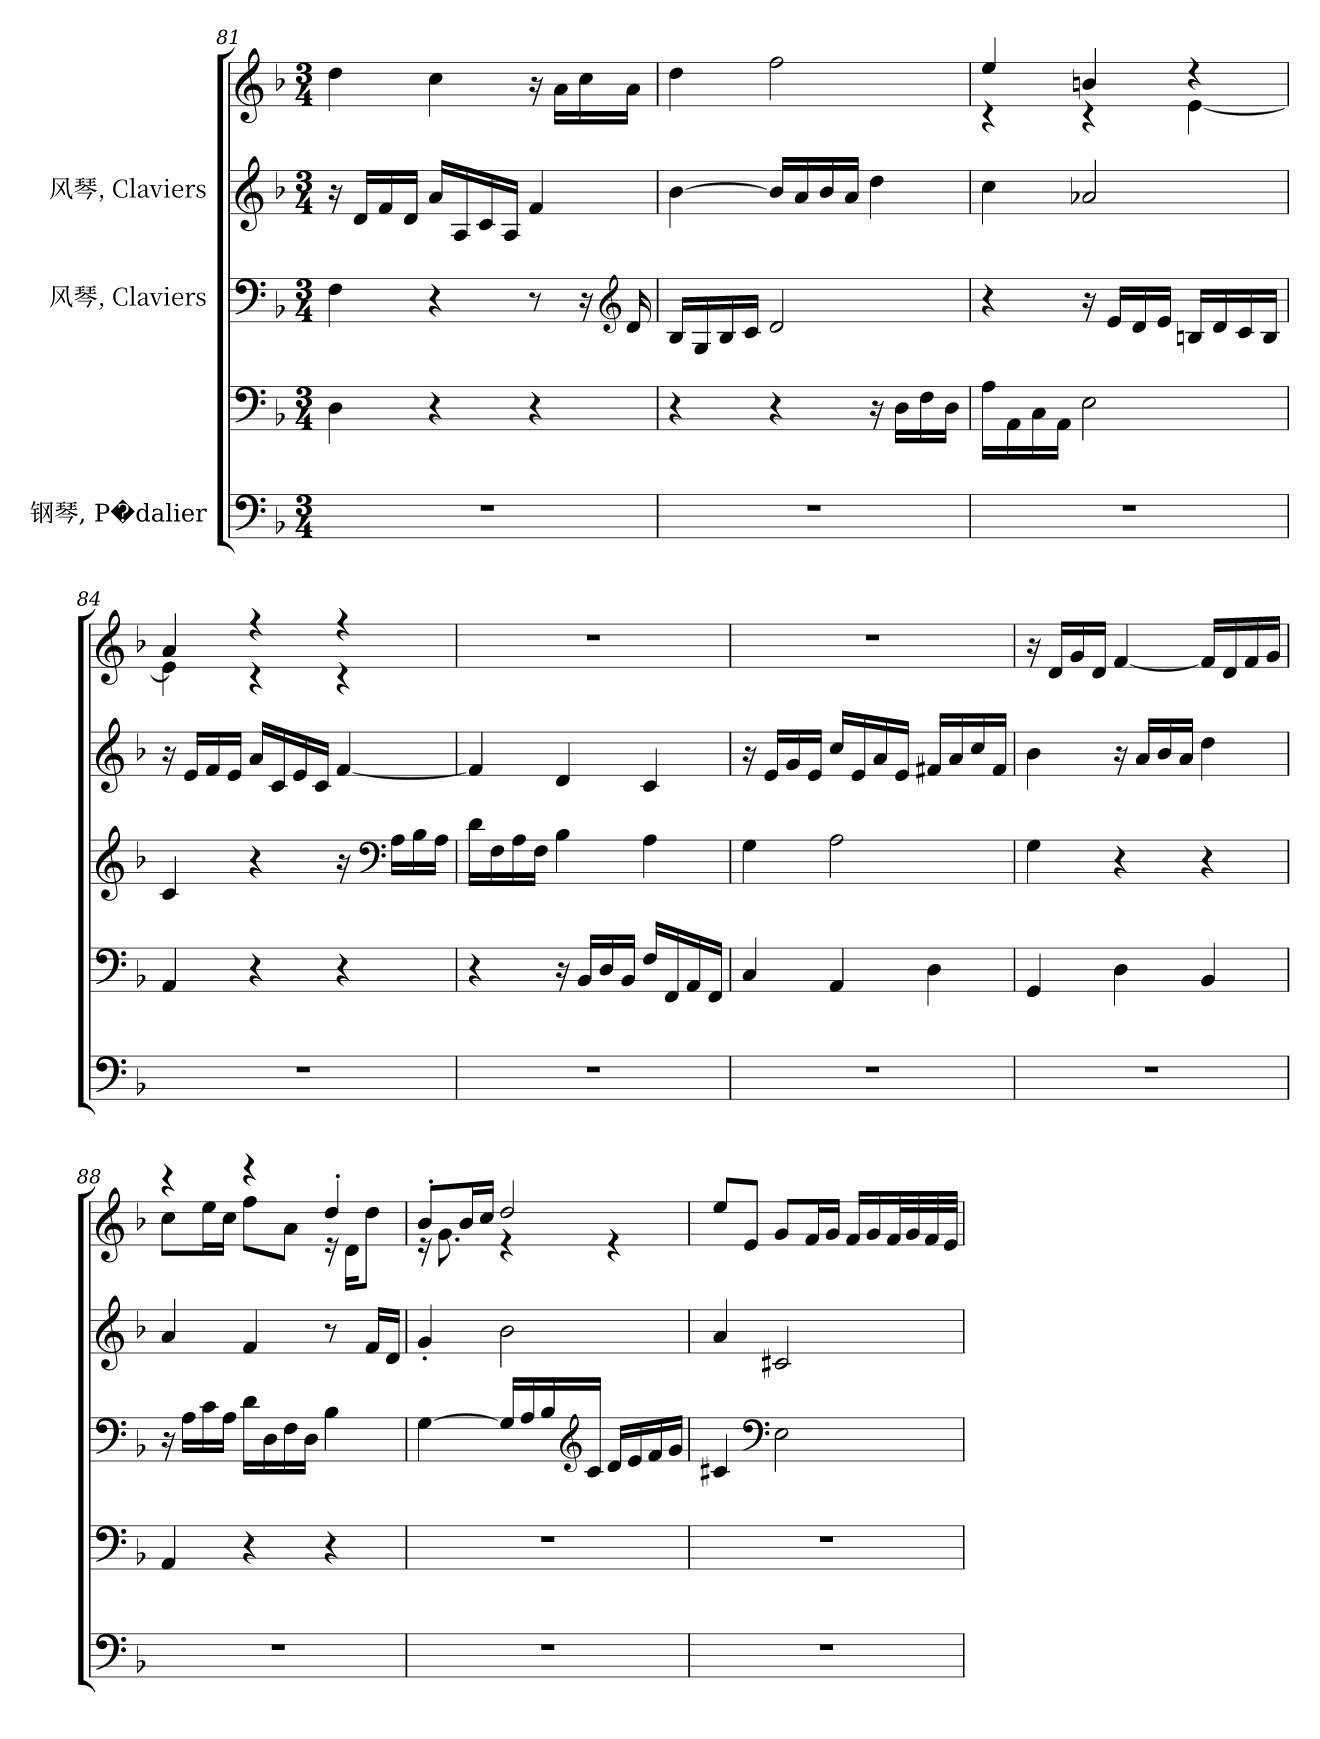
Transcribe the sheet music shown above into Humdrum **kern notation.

**kern	**kern	**kern	**kern	**kern
*part3	*part3	*part2	*part1	*part1
*staff5	*staff4	*staff3	*staff2	*staff1
*I"钢琴, P�dalier	*	*I"风琴, Claviers	*I"风琴, Claviers	*
*clefF4	*clefF4	*clefF4	*clefG2	*clefG2
*k[b-]	*k[b-]	*k[b-]	*k[b-]	*k[b-]
*M3/4	*M3/4	*M3/4	*M3/4	*M3/4
=81	=81	=81	=81	=81
2.r	4D\	4F\	16r	4dd\
.	.	.	16d/LL	.
.	.	.	16f/	.
.	.	.	16d/JJ	.
.	4r	4r	16a/LL	4cc\
.	.	.	16A/	.
.	.	.	16c/	.
.	.	.	16A/JJ	.
.	4r	8r	4f/	16r
.	.	.	.	16a\LL
.	.	16r	.	16cc\
*	*	*clefG2	*	*
.	.	16d/	.	16a\JJ
=82	=82	=82	=82	=82
2.r	4r	16B-/LL	[4b-\	4dd\
.	.	16G/	.	.
.	.	16B-/	.	.
.	.	16c/JJ	.	.
.	4r	2d/	16b-/LL]	2ff\
.	.	.	16a/	.
.	.	.	16b-/	.
.	.	.	16a/JJ	.
.	16r	.	4dd\	.
.	16D\LL	.	.	.
.	16F\	.	.	.
.	16D\JJ	.	.	.
!!LO:LB:g=z
=83	=83	=83	=83	=83
*	*	*	*	*^
2.r	16A\LL	4r	4cc\	4ee/	4r
.	16AA\	.	.	.	.
.	16C\	.	.	.	.
.	16AA\JJ	.	.	.	.
.	2E\	16r	2a-X/	4bn/	4r
.	.	16e/LL	.	.	.
.	.	16d/	.	.	.
.	.	16e/JJ	.	.	.
.	.	16Bn/LL	.	4r	[4e\
.	.	16d/	.	.	.
.	.	16c/	.	.	.
.	.	16B/JJ	.	.	.
=84	=84	=84	=84	=84	=84
2.r	4AA/	4c/	16r	4a/	4e\]
.	.	.	16e/LL	.	.
.	.	.	16f/	.	.
.	.	.	16e/JJ	.	.
.	4r	4r	16a/LL	4r	4r
.	.	.	16c/	.	.
.	.	.	16e/	.	.
.	.	.	16c/JJ	.	.
.	4r	16r	[4f/	4r	4r
*	*	*clefF4	*	*	*
.	.	16A\LL	.	.	.
.	.	16B-\	.	.	.
.	.	16A\JJ	.	.	.
*	*	*	*	*v	*v
=85	=85	=85	=85	=85
2.r	4r	16d\LL	4f/]	2.r
.	.	16F\	.	.
.	.	16A\	.	.
.	.	16F\JJ	.	.
.	16r	4B-\	4d/	.
.	16BB-/LL	.	.	.
.	16D/	.	.	.
.	16BB-/JJ	.	.	.
.	16F/LL	4A\	4c/	.
.	16FF/	.	.	.
.	16AA/	.	.	.
.	16FF/JJ	.	.	.
!!LO:PB:g=z
=86	=86	=86	=86	=86
2.r	4C/	4G\	16r	2.r
.	.	.	16e/LL	.
.	.	.	16g/	.
.	.	.	16e/JJ	.
.	4AA/	2A\	16cc/LL	.
.	.	.	16e/	.
.	.	.	16a/	.
.	.	.	16e/JJ	.
.	4D\	.	16f#X/LL	.
.	.	.	16a/	.
.	.	.	16cc/	.
.	.	.	16f#/JJ	.
=87	=87	=87	=87	=87
2.r	4GG/	4G\	4b-\	16r
.	.	.	.	16d/LL
.	.	.	.	16g/
.	.	.	.	16d/JJ
.	4D\	4r	16r	[4f/
.	.	.	16a/LL	.
.	.	.	16b-/	.
.	.	.	16a/JJ	.
.	4BB-/	4r	4dd\	16f/LL]
.	.	.	.	16d/
.	.	.	.	16f/
.	.	.	.	16g/JJ
=88	=88	=88	=88	=88
*	*	*	*	*^
2.r	4AA/	16r	4a/	4r	8cc\L
.	.	16A\LL	.	.	.
.	.	16c\	.	.	16ee\L
.	.	16A\JJ	.	.	16cc\JJ
.	4r	16d\LL	4f/	4r	8ff\L
.	.	16D\	.	.	.
.	.	16F\	.	.	8a\J
.	.	16D\JJ	.	.	.
.	4r	4B-\	8r	4dd'/	16r
.	.	.	.	.	16d\KL
.	.	.	16f/LL	.	8dd\J
.	.	.	16d/JJ	.	.
!!LO:LB:g=z	!!
=89	=89	=89	=89	=89	=89
2.r	2.r	[4G\	4g'/	8b-'/L	16r
.	.	.	.	.	8.g\
.	.	.	.	16b-/L	.
.	.	.	.	16cc/JJ	.
.	.	16G/LL]	2b-\	2dd/	4r
.	.	16A/	.	.	.
.	.	16B-/	.	.	.
*	*	*clefG2	*	*	*
.	.	16c/JJ	.	.	.
.	.	16d/LL	.	.	4r
.	.	16e/	.	.	.
.	.	16f/	.	.	.
.	.	16g/JJ	.	.	.
*	*	*	*	*v	*v
=90	=90	=90	=90	=90
2.r	2.r	4c#X/	4a/	8ee/L
.	.	.	.	8e/J
*	*	*clefF4	*	*
.	.	2E\	2c#X/	8g/L
.	.	.	.	16f/L
.	.	.	.	16g/JJ
.	.	.	.	16f/LL
.	.	.	.	16g/
.	.	.	.	32f/L
.	.	.	.	32g/
.	.	.	.	32f/
.	.	.	.	32e/JJJ
=	=	=	=	=
*-	*-	*-	*-	*-
